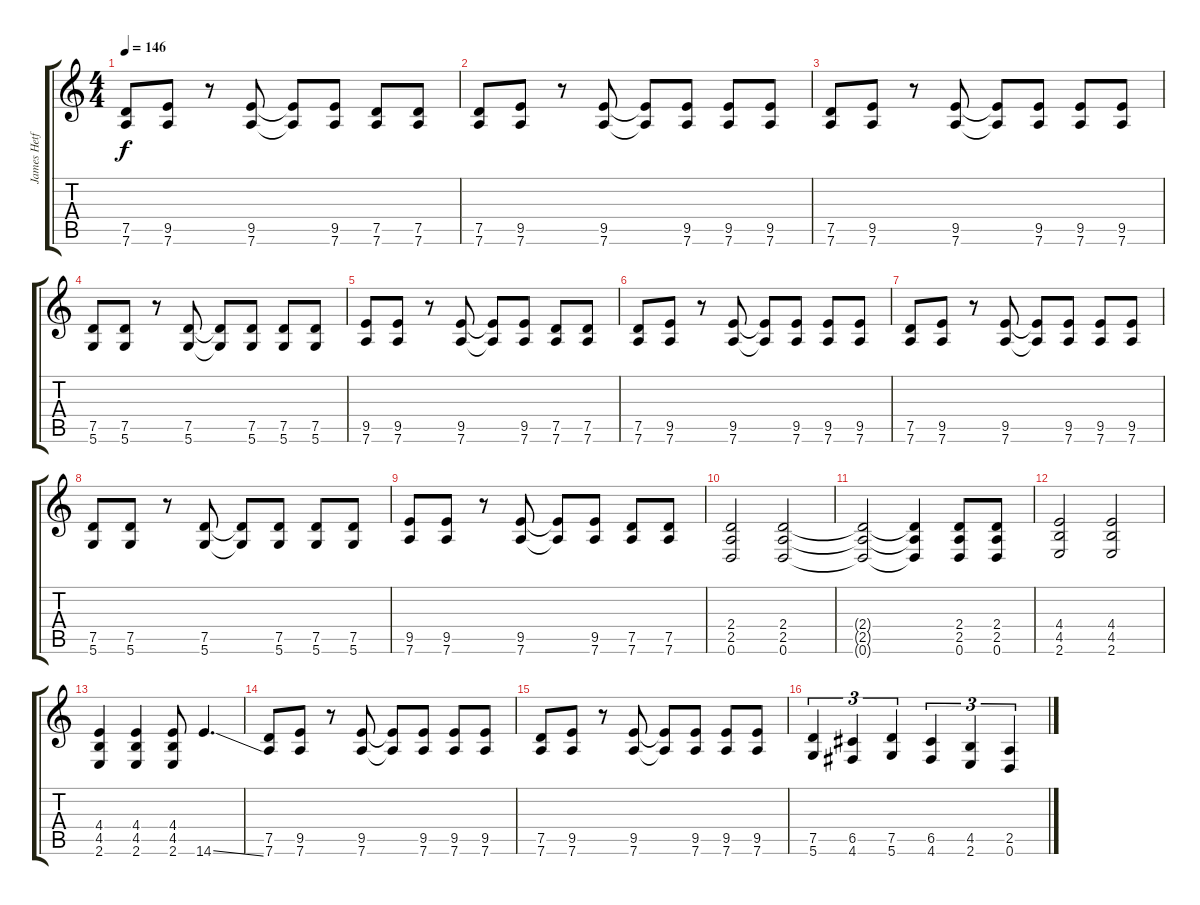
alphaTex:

\track ("James Hetfield" "James Hetf") {instrument distortionguitar}
\staff {score tabs}
\tuning (D4 A3 F3 C3 G2 D2) {hide}
\ts (4 4)
\tempo 146
\clef g2
\ks c
(7.5 7.6).8{dy f} (9.5 7.6).8 r.8 (9.5 7.6).8 (9.5{t} 7.6{t}).8 (9.5 7.6).8 (7.5 7.6).8 (7.5 7.6).8 |
(7.5 7.6).8 (9.5 7.6).8 r.8 (9.5 7.6).8 (9.5{t} 7.6{t}).8 (9.5 7.6).8 (9.5 7.6).8 (9.5 7.6).8 |
(7.5 7.6).8 (9.5 7.6).8 r.8 (9.5 7.6).8 (9.5{t} 7.6{t}).8 (9.5 7.6).8 (9.5 7.6).8 (9.5 7.6).8 |
(7.5 5.6).8 (7.5 5.6).8 r.8 (7.5 5.6).8 (7.5{t} 5.6{t}).8 (7.5 5.6).8 (7.5 5.6).8 (7.5 5.6).8 |
(9.5 7.6).8 (9.5 7.6).8 r.8 (9.5 7.6).8 (9.5{t} 7.6{t}).8 (9.5 7.6).8 (7.5 7.6).8 (7.5 7.6).8 |
(7.5 7.6).8 (9.5 7.6).8 r.8 (9.5 7.6).8 (9.5{t} 7.6{t}).8 (9.5 7.6).8 (9.5 7.6).8 (9.5 7.6).8 |
(7.5 7.6).8 (9.5 7.6).8 r.8 (9.5 7.6).8 (9.5{t} 7.6{t}).8 (9.5 7.6).8 (9.5 7.6).8 (9.5 7.6).8 |
(7.5 5.6).8 (7.5 5.6).8 r.8 (7.5 5.6).8 (7.5{t} 5.6{t}).8 (7.5 5.6).8 (7.5 5.6).8 (7.5 5.6).8 |
(9.5 7.6).8 (9.5 7.6).8 r.8 (9.5 7.6).8 (9.5{t} 7.6{t}).8 (9.5 7.6).8 (7.5 7.6).8 (7.5 7.6).8 |
(2.4 2.5 0.6).2 (2.4 2.5 0.6).2 |
(2.4{t} 2.5{t} 0.6{t}).2 (2.4{t} 2.5{t} 0.6{t}).4 (2.4 2.5 0.6).8 (2.4 2.5 0.6).8 |
(4.4 4.5 2.6).2 (4.4 4.5 2.6).2 |
(4.4 4.5 2.6).4 (4.4 4.5 2.6).4 (4.4 4.5 2.6).8 14.6{ss}.4{d} |
(7.5 7.6).8 (9.5 7.6).8 r.8 (9.5 7.6).8 (9.5{t} 7.6{t}).8 (9.5 7.6).8 (9.5 7.6).8 (9.5 7.6).8 |
(7.5 7.6).8 (9.5 7.6).8 r.8 (9.5 7.6).8 (9.5{t} 7.6{t}).8 (9.5 7.6).8 (9.5 7.6).8 (9.5 7.6).8 |
(7.5 5.6).4{tu (3 2)} (6.5 4.6).4{tu (3 2)} (7.5 5.6).4{tu (3 2)} (6.5 4.6).4{tu (3 2)} (4.5 2.6).4{tu (3 2)} (2.5 0.6).4{tu (3 2)}
